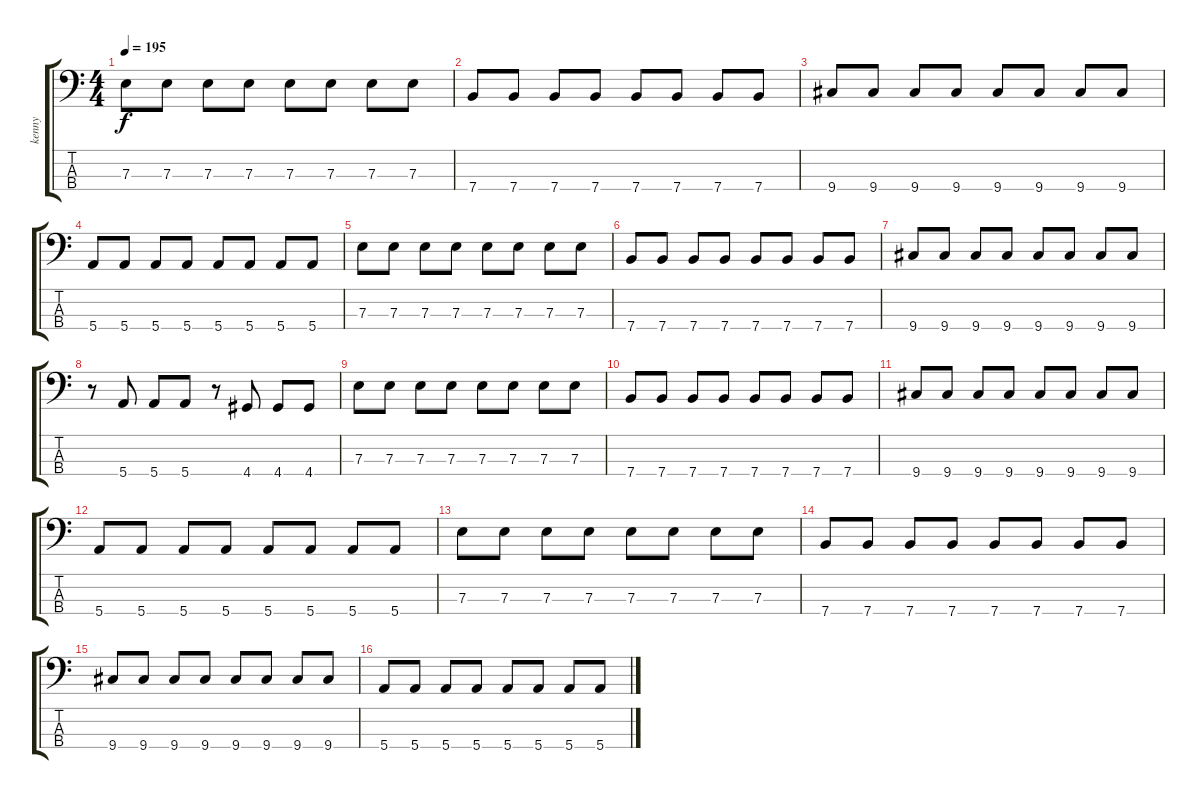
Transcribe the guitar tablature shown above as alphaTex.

\track ("kenny" "kenny") {instrument electricbasspick}
\staff {score tabs}
\tuning (G2 D2 A1 E1) {hide}
\ts (4 4)
\tempo 195
\clef f4
\ks c
7.3.8{dy f} 7.3.8 7.3.8 7.3.8 7.3.8 7.3.8 7.3.8 7.3.8 |
7.4.8 7.4.8 7.4.8 7.4.8 7.4.8 7.4.8 7.4.8 7.4.8 |
9.4.8 9.4.8 9.4.8 9.4.8 9.4.8 9.4.8 9.4.8 9.4.8 |
5.4.8 5.4.8 5.4.8 5.4.8 5.4.8 5.4.8 5.4.8 5.4.8 |
7.3.8 7.3.8 7.3.8 7.3.8 7.3.8 7.3.8 7.3.8 7.3.8 |
7.4.8 7.4.8 7.4.8 7.4.8 7.4.8 7.4.8 7.4.8 7.4.8 |
9.4.8 9.4.8 9.4.8 9.4.8 9.4.8 9.4.8 9.4.8 9.4.8 |
r.8 5.4.8 5.4.8 5.4.8 r.8 4.4.8 4.4.8 4.4.8 |
7.3.8 7.3.8 7.3.8 7.3.8 7.3.8 7.3.8 7.3.8 7.3.8 |
7.4.8 7.4.8 7.4.8 7.4.8 7.4.8 7.4.8 7.4.8 7.4.8 |
9.4.8 9.4.8 9.4.8 9.4.8 9.4.8 9.4.8 9.4.8 9.4.8 |
5.4.8 5.4.8 5.4.8 5.4.8 5.4.8 5.4.8 5.4.8 5.4.8 |
7.3.8 7.3.8 7.3.8 7.3.8 7.3.8 7.3.8 7.3.8 7.3.8 |
7.4.8 7.4.8 7.4.8 7.4.8 7.4.8 7.4.8 7.4.8 7.4.8 |
9.4.8 9.4.8 9.4.8 9.4.8 9.4.8 9.4.8 9.4.8 9.4.8 |
5.4.8 5.4.8 5.4.8 5.4.8 5.4.8 5.4.8 5.4.8 5.4.8
